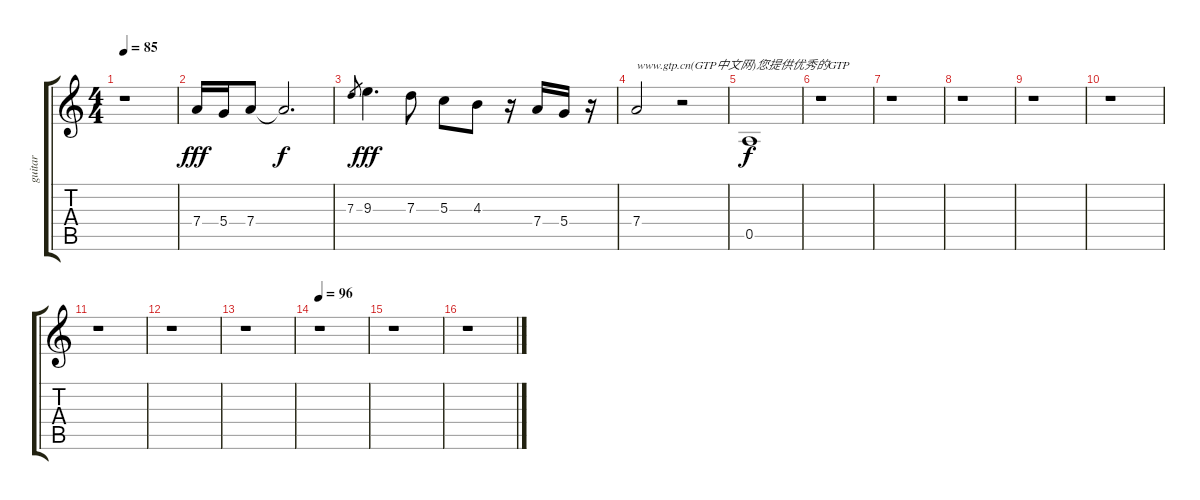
\track ("guitar" "guitar") {instrument acousticguitarsteel}
\staff {score tabs}
\tuning (E4 B3 G3 D3 A2 E2) {hide}
\ts (4 4)
\tempo 85
\tempo 80
\tempo 85
\clef g2
\ks c
r.1{dy fff instrument acousticguitarsteel} |
7.4.16 5.4.16 7.4.8 7.4{t}.2{d dy f} |
7.3.8{gr} 9.3.4{d dy fff} 7.3.8 5.3.8 4.3.8 r.16 7.4.16 5.4.16 r.16 |
7.4.2{txt "www.gtp.cn(GTP中文网)您提供优秀的GTP"} r.2 |
0.5.1{dy f} |
r.1 |
r.1 |
r.1 |
r.1 |
r.1 |
r.1 |
r.1 |
r.1 |
\tempo 96
r.1 |
r.1 |
r.1
